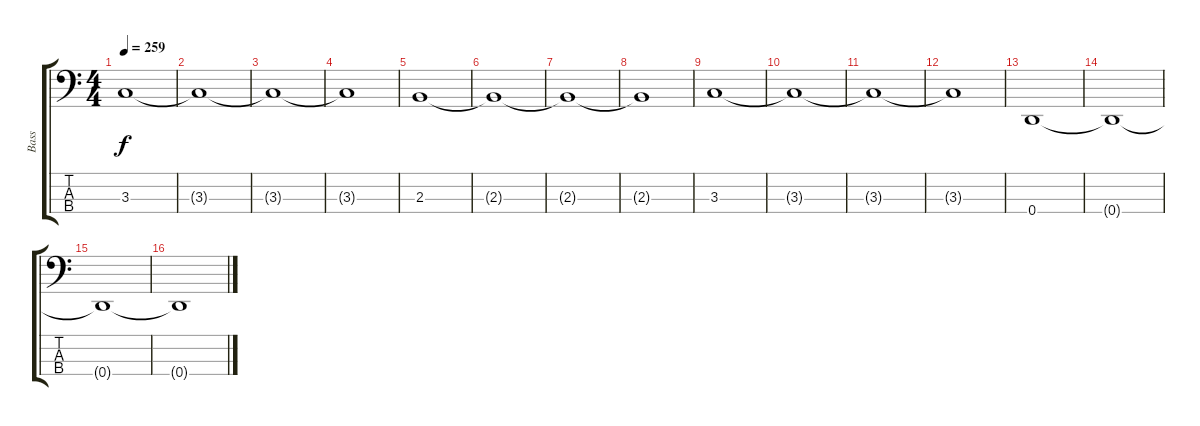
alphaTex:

\track ("Bass" "Bass") {instrument electricbassfinger}
\staff {score tabs}
\tuning (G2 D2 A1 D1) {hide}
\ts (4 4)
\tempo 259
\clef f4
\ks c
3.3.1{dy f} |
3.3{t}.1 |
3.3{t}.1 |
3.3{t}.1 |
2.3.1 |
2.3{t}.1 |
2.3{t}.1 |
2.3{t}.1 |
3.3.1 |
3.3{t}.1 |
3.3{t}.1 |
3.3{t}.1 |
0.4.1 |
0.4{t}.1 |
0.4{t}.1 |
0.4{t}.1
